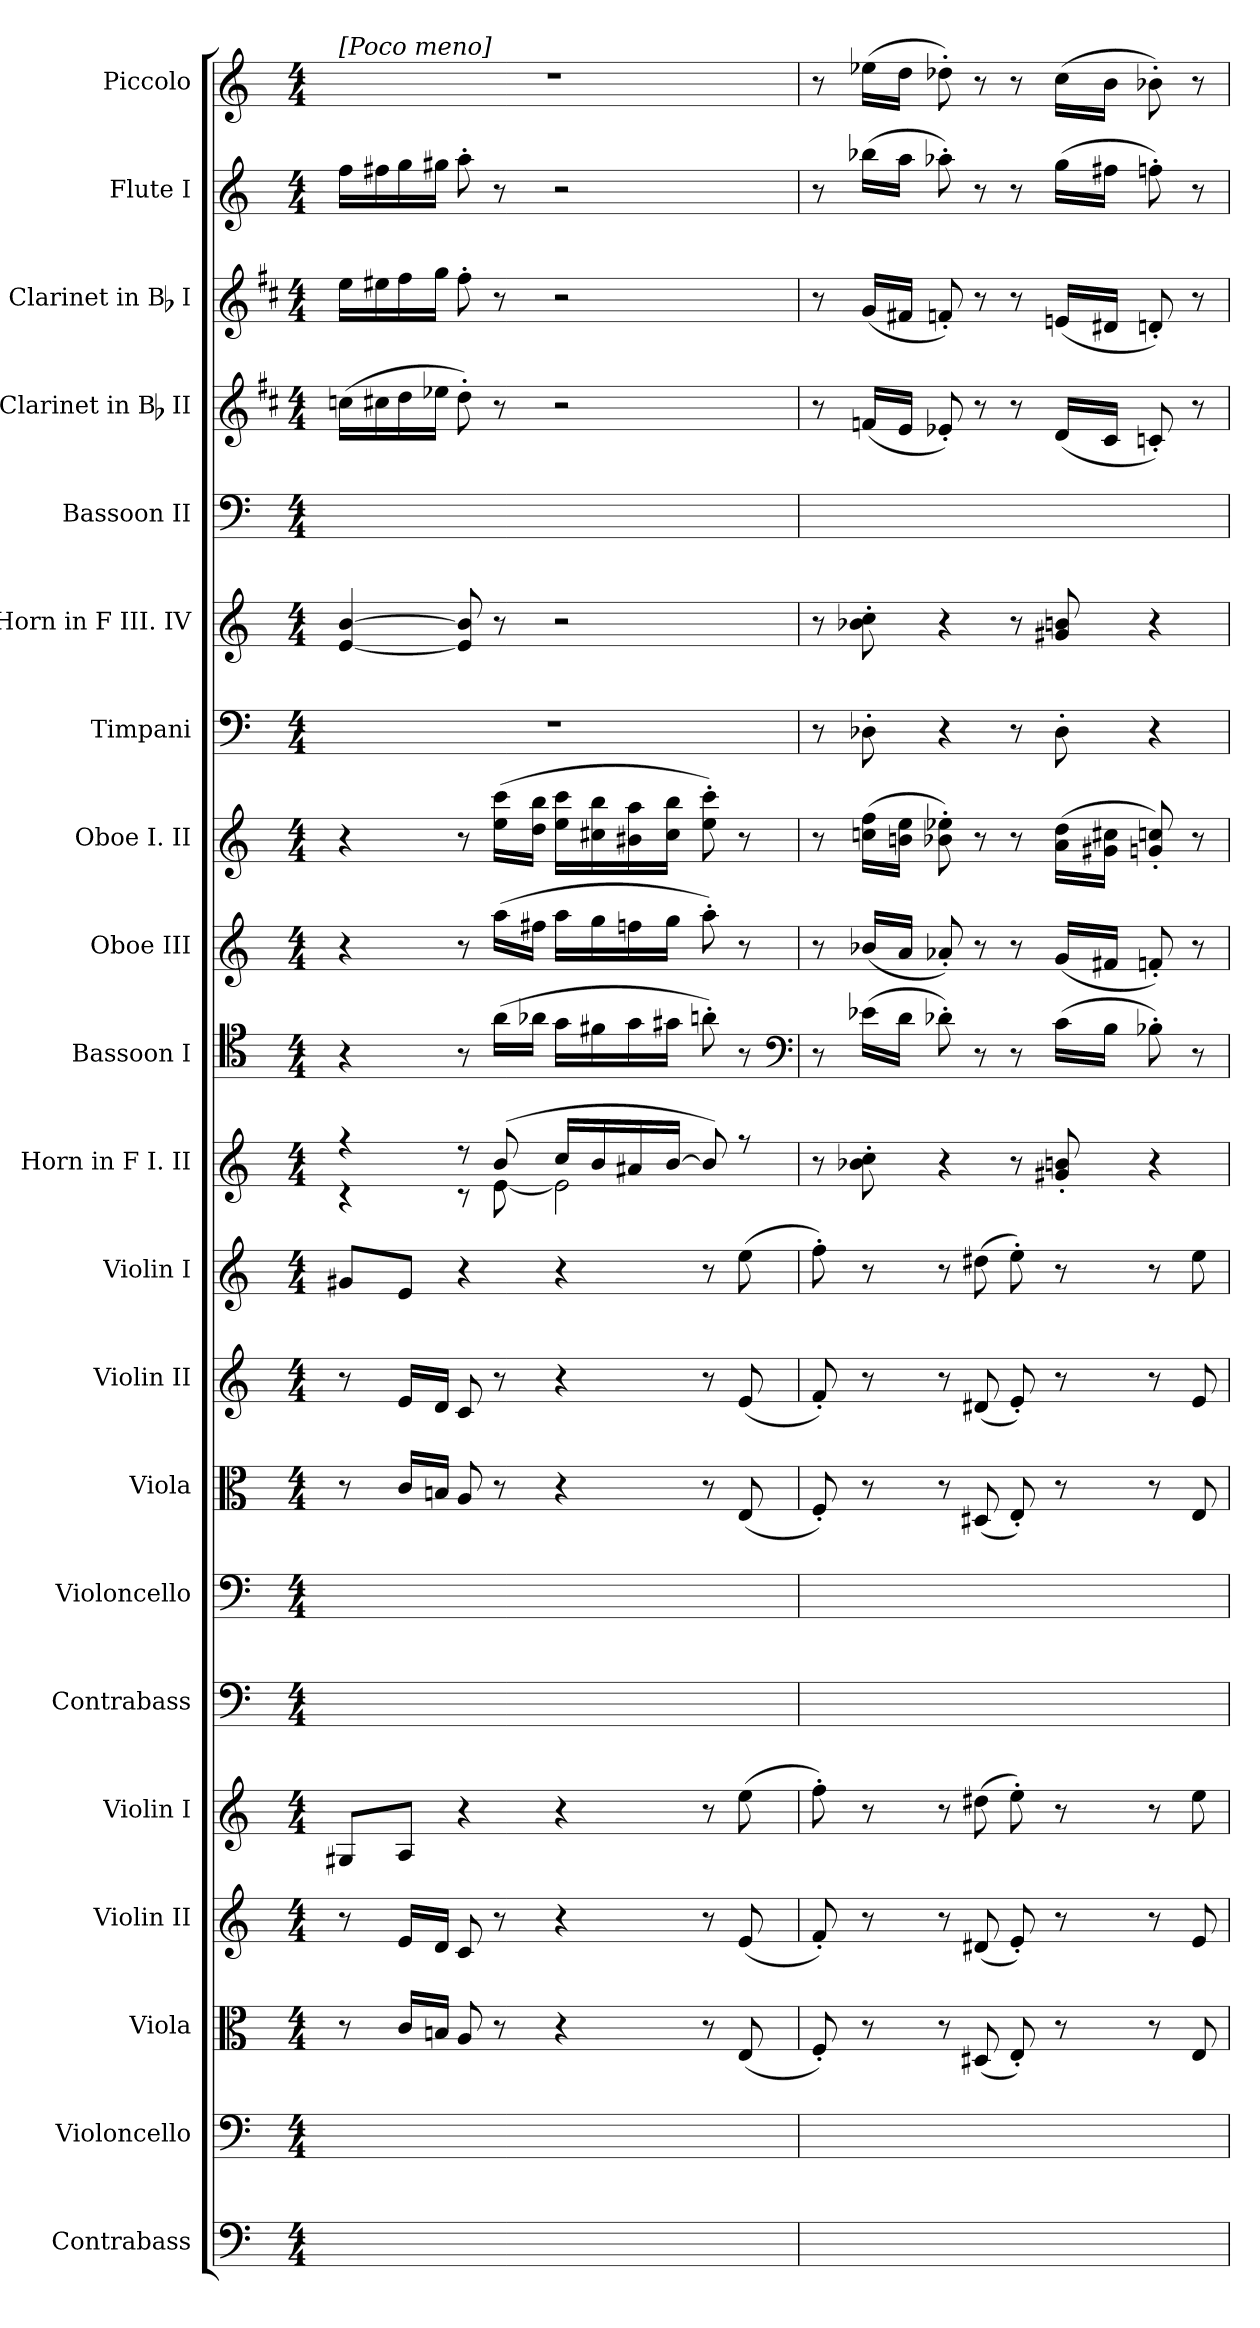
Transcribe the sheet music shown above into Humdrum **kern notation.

**kern	**kern	**kern	**kern	**kern	**kern	**kern	**kern	**kern	**kern	**kern	**kern	**kern	**kern	**kern	**kern	**kern	**kern	**kern	**kern	**kern
*part21	*part20	*part19	*part18	*part17	*part16	*part15	*part14	*part13	*part12	*part11	*part10	*part9	*part8	*part7	*part6	*part5	*part4	*part3	*part2	*part1
*staff21	*staff20	*staff19	*staff18	*staff17	*staff16	*staff15	*staff14	*staff13	*staff12	*staff11	*staff10	*staff9	*staff8	*staff7	*staff6	*staff5	*staff4	*staff3	*staff2	*staff1
*I"Contrabass	*I"Violoncello	*I"Viola	*I"Violin II	*I"Violin I	*I"Contrabass	*I"Violoncello	*I"Viola	*I"Violin II	*I"Violin I	*I"Horn in F I. II	*I"Bassoon I	*I"Oboe III	*I"Oboe I. II	*I"Timpani	*I"Horn in F III. IV	*I"Bassoon II	*I"Clarinet in Bb II	*I"Clarinet in Bb I	*I"Flute I	*I"Piccolo
*I'Cb.	*I'Vc.	*I'Vla.	*I'Vln. II	*I'Vln. I	*I'Cb.	*I'Vc.	*I'Vla.	*I'Vln. II	*I'Vln. I	*I'Hn. I. II	*I'Bsn. I	*I'Ob. III	*I'Ob. I. II	*I'Timp.	*I'Hn. III. IV	*I'Bsn. II	*I'Cl. II	*I'Cl. I	*I'Fl. I	*I'Picc.
*clefF4	*clefF4	*clefC3	*clefG2	*clefG2	*clefF4	*clefF4	*clefC3	*clefG2	*clefG2	*clefG2	*clefC4	*clefG2	*clefG2	*clefF4	*clefG2	*clefF4	*clefG2	*clefG2	*clefG2	*clefG2
*ITrd7c12	*	*	*	*	*ITrd7c12	*	*	*	*	*ITrd4c7	*	*	*	*	*ITrd4c7	*	*ITrd1c2	*ITrd1c2	*	*ITrd-7c-12
*k[]	*k[]	*k[]	*k[]	*k[]	*k[]	*k[]	*k[]	*k[]	*k[]	*k[b-]	*k[]	*k[]	*k[]	*k[]	*k[b-]	*k[]	*k[]	*k[]	*k[]	*k[]
*C:	*C:	*C:	*C:	*C:	*C:	*C:	*C:	*C:	*C:	*F:	*C:	*C:	*C:	*C:	*F:	*C:	*C:	*C:	*C:	*C:
*M4/4	*M4/4	*M4/4	*M4/4	*M4/4	*M4/4	*M4/4	*M4/4	*M4/4	*M4/4	*M4/4	*M4/4	*M4/4	*M4/4	*M4/4	*M4/4	*M4/4	*M4/4	*M4/4	*M4/4	*M4/4
=1	=1	=1	=1	=1	=1	=1	=1	=1	=1	=1	=1	=1	=1	=1	=1	=1	=1	=1	=1	=1
*	*	*	*	*	*	*	*	*	*	*^	*	*	*	*	*	*	*	*	*	*
!	!	!	!	!	!	!	!	!	!	!	!	!	!	!	!	!	!	!	!	!	!LO:TX:a:B:t=[Poco meno]
8ryy	8ryy	8r	8r	8G#XL	8ryy	8ryy	8r	8r	8g#XL	4r	4r	4r	4r	4r	1r	[4A [4e	2ryy	(16b-XLL	16ddLL	16ffLL	1r
.	.	.	.	.	.	.	.	.	.	.	.	.	.	.	.	.	.	16bn	16dd#X	16ff#X	.
8ryy	8ryy	16cLL	16eLL	8AiJ	8ryy	8ryy	16cLL	16eLL	8eiJ	.	.	.	.	.	.	.	.	16cc	16ee	16gg	.
.	.	16BnJJ	16dJJ	.	.	.	16BnJJ	16dJJ	.	.	.	.	.	.	.	.	.	16dd-XJJ	16ffJJ	16gg#XJJ	.
4ryy	4ryy	8A	8c	4r	4ryy	4ryy	8A	8c	4r	8r	8r	8r	8r	8r	.	8A] 8e]	.	8cc')	8ee'i	8aa'i	.
.	.	8r	8r	.	.	.	8r	8r	.	(8e	[8A	(16aLL	(16aaLL	(16ee 16cccLL	.	8r	.	8r	8r	8r	.
.	.	.	.	.	.	.	.	.	.	.	.	16a-XJJ	16ff#XJJ	16dd 16bbJJ	.	.	.	.	.	.	.
4ryy	4ryy	4r	4r	4r	4ryy	4ryy	4r	4r	4r	16fLL	2A]	16gLL	16aaLL	16ee 16cccLL	.	2r	4ryy	2r	2r	2r	.
.	.	.	.	.	.	.	.	.	.	16e	.	16f#X	16gg	16cc#X 16bb	.	.	.	.	.	.	.
.	.	.	.	.	.	.	.	.	.	16d#X	.	16g	16ffn	16b#X 16aa	.	.	.	.	.	.	.
.	.	.	.	.	.	.	.	.	.	[16eJJ	.	16g#XJJ	16ggJJ	16cc# 16bbJJ	.	.	.	.	.	.	.
8ryy	8ryy	8r	8r	8r	8ryy	8ryy	8r	8r	8r	8e])	.	8an')	8aa')	8ee' 8ccc')	.	.	8ryy	.	.	.	.
16ryy	16ryy	(8E	(8e	(8ee	16ryy	16ryy	(8E	(8e	(8ee	8rff	.	8r	8r	8r	.	.	16ryy	.	.	.	.
16ryy	16ryy	.	.	.	16ryy	16ryy	.	.	.	.	.	.	.	.	.	.	16ryy	.	.	.	.
*	*	*	*	*	*	*	*	*	*	*v	*v	*	*	*	*	*	*	*	*	*	*
*	*	*	*	*	*	*	*	*	*	*	*clefF4	*	*	*	*	*	*	*	*	*
=2	=2	=2	=2	=2	=2	=2	=2	=2	=2	=2	=2	=2	=2	=2	=2	=2	=2	=2	=2	=2
16ryy	16ryy	8F')	8f')	8ff')	16ryy	16ryy	8F')	8f')	8ff')	8r	8r	8r	8r	8r	8r	16ryy	8r	8r	8r	8r
16ryy	16ryy	.	.	.	16ryy	16ryy	.	.	.	.	.	.	.	.	.	16ryy	.	.	.	.
16ryy	16ryy	8r	8r	8r	16ryy	16ryy	8r	8r	8r	8e-X' 8f'	(16e-XLL	(16b-XLL	(16ccn 16ffLL	8D-X'	8e-X' 8f'	16ryy	(16e-XLL	(16fLL	(16bb-XLL	(16eee-XLL
16ryy	16ryy	.	.	.	16ryy	16ryy	.	.	.	.	16dJJ	16aJJ	16bn 16eeJJ	.	.	16ryy	16dJJ	16enJJ	16aaJJ	16dddJJ
8ryy	8ryy	8r	8r	8r	8ryy	8ryy	8r	8r	8r	4r	8d-X')	8a-X')	8b-X' 8ee-X')	4r	4r	8ryy	8d-X')	8e-X')	8aa-X')	8ddd-X')
8ryy	8ryy	(8D#X	(8d#X	(8dd#X	8ryy	8ryy	(8D#X	(8d#X	(8dd#X	.	8r	8r	8r	.	.	8ryy	8r	8r	8r	8r
16ryy	16ryy	8E')	8e')	8ee')	16ryy	16ryy	8E')	8e')	8ee')	8r	8r	8r	8r	8r	8r	16ryy	8r	8r	8r	8r
16ryy	16ryy	.	.	.	16ryy	16ryy	.	.	.	.	.	.	.	.	.	16ryy	.	.	.	.
16ryy	16ryy	8r	8r	8r	16ryy	16ryy	8r	8r	8r	8c#X' 8en'	(16cLL	(16gLL	(16a 16ddLL	8D-'	8c#X 8en	16ryy	(16cLL	(16dnLL	(16ggLL	(16cccLL
16ryy	16ryy	.	.	.	16ryy	16ryy	.	.	.	.	16BJJ	16f#XJJ	16g#X 16cc#XJJ	.	.	16ryy	16BJJ	16c#XJJ	16ff#XJJ	16bbJJ
16ryy	16ryy	8r	8r	8r	16ryy	16ryy	8r	8r	8r	4r	8B-X')	8fn')	8gn' 8ccn')	4r	4r	16ryy	8B-X')	8cn')	8ffn')	8bb-X')
16ryy	16ryy	.	.	.	16ryy	16ryy	.	.	.	.	.	.	.	.	.	16ryy	.	.	.	.
8ryy	8ryy	8E	8e	8ee	8ryy	8ryy	8E	8e	8ee	.	8r	8r	8r	.	.	8ryy	8r	8r	8r	8r
=	=	=	=	=	=	=	=	=	=	=	=	=	=	=	=	=	=	=	=	=
*-	*-	*-	*-	*-	*-	*-	*-	*-	*-	*-	*-	*-	*-	*-	*-	*-	*-	*-	*-	*-
